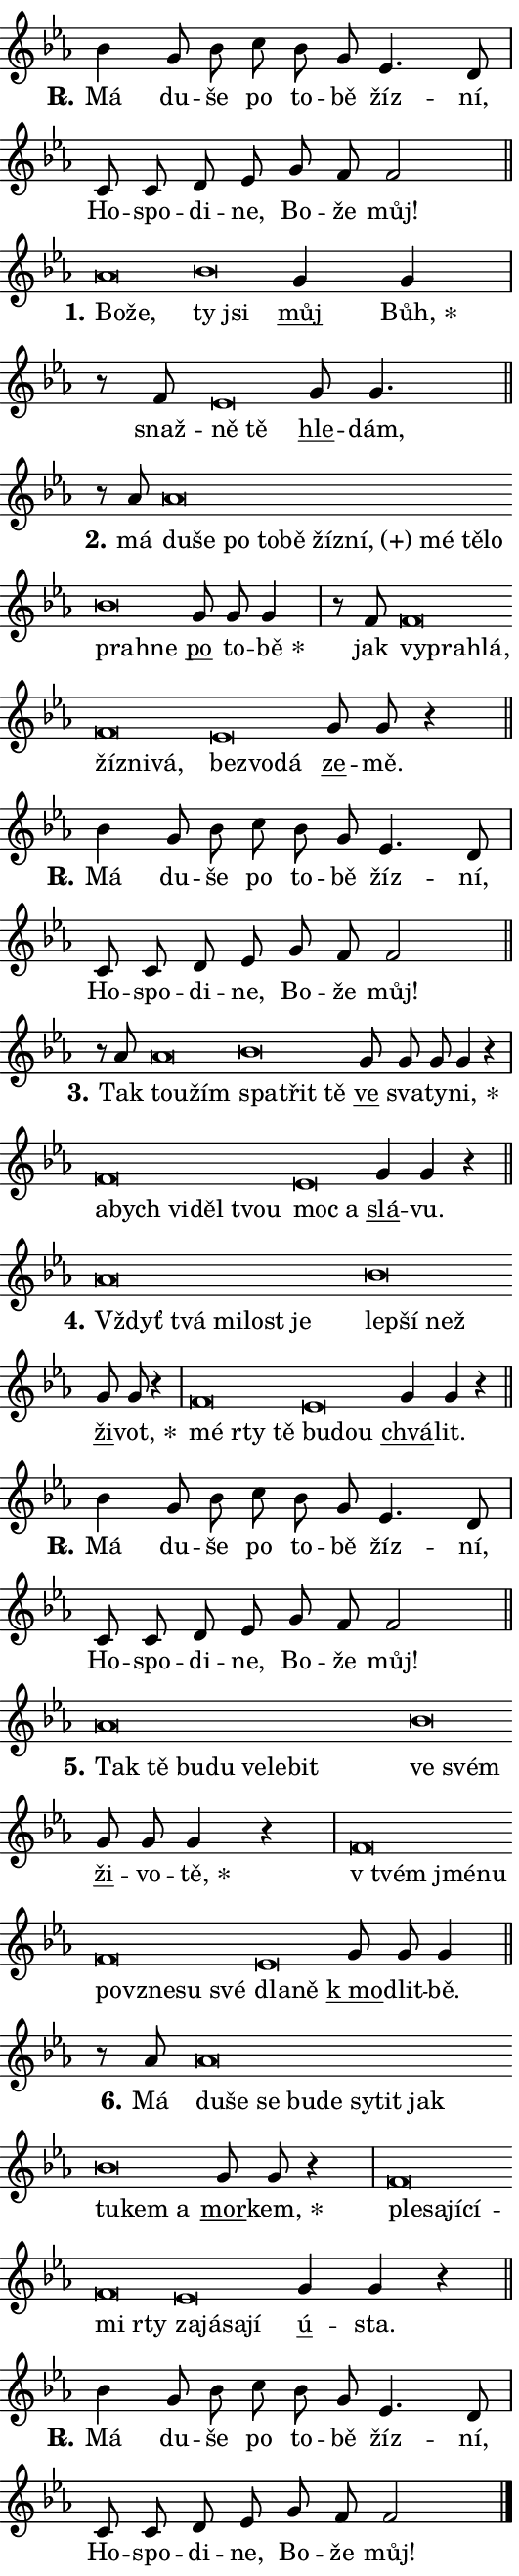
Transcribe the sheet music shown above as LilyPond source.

\version "2.24.0"
\header { tagline = "" }
\paper {
  indent = 0\cm
  top-margin = 0\cm
  right-margin = 0.13\cm % to fit lyric hyphens
  bottom-margin = 0\cm
  left-margin = 0\cm
  paper-width = 9\cm
  page-breaking = #ly:one-page-breaking
  system-system-spacing.basic-distance = #11
  score-system-spacing.basic-distance = #11
  ragged-last = ##f
}


%% Author: Thomas Morley
%% https://lists.gnu.org/archive/html/lilypond-user/2020-05/msg00002.html
#(define (line-position grob)
"Returns position of @var[grob} in current system:
   @code{'start}, if at first time-step
   @code{'end}, if at last time-step
   @code{'middle} otherwise
"
  (let* ((col (ly:item-get-column grob))
         (ln (ly:grob-object col 'left-neighbor))
         (rn (ly:grob-object col 'right-neighbor))
         (col-to-check-left (if (ly:grob? ln) ln col))
         (col-to-check-right (if (ly:grob? rn) rn col))
         (break-dir-left
           (and
             (ly:grob-property col-to-check-left 'non-musical #f)
             (ly:item-break-dir col-to-check-left)))
         (break-dir-right
           (and
             (ly:grob-property col-to-check-right 'non-musical #f)
             (ly:item-break-dir col-to-check-right))))
        (cond ((eqv? 1 break-dir-left) 'start)
              ((eqv? -1 break-dir-right) 'end)
              (else 'middle))))

#(define (tranparent-at-line-position vctor)
  (lambda (grob)
  "Relying on @code{line-position} select the relevant enry from @var{vctor}.
Used to determine transparency,"
    (case (line-position grob)
      ((end) (not (vector-ref vctor 0)))
      ((middle) (not (vector-ref vctor 1)))
      ((start) (not (vector-ref vctor 2))))))

noteHeadBreakVisibility =
#(define-music-function (break-visibility)(vector?)
"Makes @code{NoteHead}s transparent relying on @var{break-visibility}"
#{
  \override NoteHead.transparent =
    #(tranparent-at-line-position break-visibility)
#})

#(define delete-ledgers-for-transparent-note-heads
  (lambda (grob)
    "Reads whether a @code{NoteHead} is transparent.
If so this @code{NoteHead} is removed from @code{'note-heads} from
@var{grob}, which is supposed to be @code{LedgerLineSpanner}.
As a result ledgers are not printed for this @code{NoteHead}"
    (let* ((nhds-array (ly:grob-object grob 'note-heads))
           (nhds-list
             (if (ly:grob-array? nhds-array)
                 (ly:grob-array->list nhds-array)
                 '()))
           ;; Relies on the transparent-property being done before
           ;; Staff.LedgerLineSpanner.after-line-breaking is executed.
           ;; This is fragile ...
           (to-keep
             (remove
               (lambda (nhd)
                 (ly:grob-property nhd 'transparent #f))
               nhds-list)))
      ;; TODO find a better method to iterate over grob-arrays, similiar
      ;; to filter/remove etc for lists
      ;; For now rebuilt from scratch
      (set! (ly:grob-object grob 'note-heads)  '())
      (for-each
        (lambda (nhd)
          (ly:pointer-group-interface::add-grob grob 'note-heads nhd))
        to-keep))))

squashNotes = {
  \override NoteHead.X-extent = #'(-0.2 . 0.2)
  \override NoteHead.Y-extent = #'(-0.75 . 0)
  \override NoteHead.stencil =
    #(lambda (grob)
       (let ((pos (ly:grob-property grob 'staff-position)))
         (begin
           (if (< pos -7) (display "ERROR: Lower brevis then expected\n") (display ""))
           (if (<= pos -6) ly:text-interface::print ly:note-head::print))))
}
unSquashNotes = {
  \revert NoteHead.X-extent
  \revert NoteHead.Y-extent
  \revert NoteHead.stencil
}

hideNotes = \noteHeadBreakVisibility #begin-of-line-visible
unHideNotes = \noteHeadBreakVisibility #all-visible

% work-around for resetting accidentals
% https://lilypond.org/doc/v2.23/Documentation/notation/displaying-rhythms#unmetered-music
cadenzaMeasure = {
  \cadenzaOff
  \partial 1024 s1024
  \cadenzaOn
}

#(define-markup-command (accent layout props text) (markup?)
  "Underline accented syllable"
  (interpret-markup layout props
    #{\markup \override #'(offset . 4.3) \underline { #text }#}))

responsum = \markup \concat {
  "R" \hspace #-1.05 \path #0.1 #'((moveto 0 0.07) (lineto 0.9 0.8)) \hspace #0.05 "."
}

spaceSize = #0.6828661417322834 % exact space size for TeX Gyre Schola

\layout {
  \context {
    \Staff
    \remove "Time_signature_engraver"
    \override LedgerLineSpanner.after-line-breaking = #delete-ledgers-for-transparent-note-heads
  }
  \context {
    \Lyrics {
      \override LyricSpace.minimum-distance = \spaceSize
      \override LyricText.font-name = #"TeX Gyre Schola"
      \override LyricText.font-size = 1
      \override StanzaNumber.font-name = #"TeX Gyre Schola Bold"
      \override StanzaNumber.font-size = 1
    }
  }
  \context {
    \Score 
    \override NoteHead.text =
      #(lambda (grob) 
        (let ((pos (ly:grob-property grob 'staff-position)))
          #{\markup {
            \combine
              \halign #-0.55 \raise #(if (= pos -6) 0 0.5) \override #'(thickness . 2) \draw-line #'(3.2 . 0)
              \musicglyph "noteheads.sM1"
          }#}))
  }
}

% magnetic-lyrics.ily
%
%   written by
%     Jean Abou Samra <jean@abou-samra.fr>
%     Werner Lemberg <wl@gnu.org>
%
%   adapted by
%     Jiri Hon <jiri.hon@gmail.com>
%
% Version 2022-Apr-15

% https://www.mail-archive.com/lilypond-user@gnu.org/msg149350.html

#(define (Left_hyphen_pointer_engraver context)
   "Collect syllable-hyphen-syllable occurrences in lyrics and store
them in properties.  This engraver only looks to the left.  For
example, if the lyrics input is @code{foo -- bar}, it does the
following.

@itemize @bullet
@item
Set the @code{text} property of the @code{LyricHyphen} grob between
@q{foo} and @q{bar} to @code{foo}.

@item
Set the @code{left-hyphen} property of the @code{LyricText} grob with
text @q{foo} to the @code{LyricHyphen} grob between @q{foo} and
@q{bar}.
@end itemize

Use this auxiliary engraver in combination with the
@code{lyric-@/text::@/apply-@/magnetic-@/offset!} hook."
   (let ((hyphen #f)
         (text #f))
     (make-engraver
      (acknowledgers
       ((lyric-syllable-interface engraver grob source-engraver)
        (set! text grob)))
      (end-acknowledgers
       ((lyric-hyphen-interface engraver grob source-engraver)
        ;(when (not (grob::has-interface grob 'lyric-space-interface))
          (set! hyphen grob)));)
      ((stop-translation-timestep engraver)
       (when (and text hyphen)
         (ly:grob-set-object! text 'left-hyphen hyphen))
       (set! text #f)
       (set! hyphen #f)))))

#(define (lyric-text::apply-magnetic-offset! grob)
   "If the space between two syllables is less than the value in
property @code{LyricText@/.details@/.squash-threshold}, move the right
syllable to the left so that it gets concatenated with the left
syllable.

Use this function as a hook for
@code{LyricText@/.after-@/line-@/breaking} if the
@code{Left_@/hyphen_@/pointer_@/engraver} is active."
   (let ((hyphen (ly:grob-object grob 'left-hyphen #f)))
     (when hyphen
       (let ((left-text (ly:spanner-bound hyphen LEFT)))
         (when (grob::has-interface left-text 'lyric-syllable-interface)
           (let* ((common (ly:grob-common-refpoint grob left-text X))
                  (this-x-ext (ly:grob-extent grob common X))
                  (left-x-ext
                   (begin
                     ;; Trigger magnetism for left-text.
                     (ly:grob-property left-text 'after-line-breaking)
                     (ly:grob-extent left-text common X)))
                  ;; `delta` is the gap width between two syllables.
                  (delta (- (interval-start this-x-ext)
                            (interval-end left-x-ext)))
                  (details (ly:grob-property grob 'details))
                  (threshold (assoc-get 'squash-threshold details 0.2)))
             (when (< delta threshold)
               (let* (;; We have to manipulate the input text so that
                      ;; ligatures crossing syllable boundaries are not
                      ;; disabled.  For languages based on the Latin
                      ;; script this is essentially a beautification.
                      ;; However, for non-Western scripts it can be a
                      ;; necessity.
                      (lt (ly:grob-property left-text 'text))
                      (rt (ly:grob-property grob 'text))
                      (is-space (grob::has-interface hyphen 'lyric-space-interface))
                      (space (if is-space " " ""))
                      (extra-delta (if is-space spaceSize 0))
                      ;; Append new syllable.
                      (ltrt-space (if (and (string? lt) (string? rt))
                                (string-append lt space rt)
                                (make-concat-markup (list lt space rt))))
                      ;; Right-align `ltrt` to the right side.
                      (ltrt-space-markup (grob-interpret-markup
                               grob
                               (make-translate-markup
                                (cons (interval-length this-x-ext) 0)
                                (make-right-align-markup ltrt-space)))))
                 (begin
                   ;; Don't print `left-text`.
                   (ly:grob-set-property! left-text 'stencil #f)
                   ;; Set text and stencil (which holds all collected
                   ;; syllables so far) and shift it to the left.
                   (ly:grob-set-property! grob 'text ltrt-space)
                   (ly:grob-set-property! grob 'stencil ltrt-space-markup)
                   (ly:grob-translate-axis! grob (- (- delta extra-delta)) X))))))))))


#(define (lyric-hyphen::displace-bounds-first grob)
   ;; Make very sure this callback isn't triggered too early.
   (let ((left (ly:spanner-bound grob LEFT))
         (right (ly:spanner-bound grob RIGHT)))
     (ly:grob-property left 'after-line-breaking)
     (ly:grob-property right 'after-line-breaking)
     (ly:lyric-hyphen::print grob)))

squashThreshold = #0.4

\layout {
  \context {
    \Lyrics
    \consists #Left_hyphen_pointer_engraver
    \override LyricText.after-line-breaking =
      #lyric-text::apply-magnetic-offset!
    \override LyricHyphen.stencil = #lyric-hyphen::displace-bounds-first
    \override LyricText.details.squash-threshold = \squashThreshold
    \override LyricHyphen.minimum-distance = 0
    \override LyricHyphen.minimum-length = \squashThreshold
  }
}

squashText = \override LyricText.details.squash-threshold = 9999
unSquashText = \override LyricText.details.squash-threshold = \squashThreshold

leftText = \override LyricText.self-alignment-X = #LEFT
unLeftText = \revert LyricText.self-alignment-X

starOffset = #(lambda (grob) 
                (let ((x_offset (ly:self-alignment-interface::aligned-on-x-parent grob)))
                  (if (= x_offset 0) 0 (+ x_offset 1.2))))

star = #(define-music-function (syllable)(string?)
"Append star separator at the end of a syllable"
#{
  \once \override LyricText.X-offset = #starOffset
  \lyricmode { \markup {
    #syllable
    \override #'((font-name . "TeX Gyre Schola Bold")) \hspace #0.2 \lower #0.65 \larger "*"
  } }
#})

starAccent = #(define-music-function (syllable)(string?)
"Append star separator at the end of a syllable and make accent"
#{
  \once \override LyricText.X-offset = #starOffset
  \lyricmode { \markup {
    \accent #syllable
    \override #'((font-name . "TeX Gyre Schola Bold")) \hspace #0.2 \lower #0.65 \larger "*"
  } }
#})

breath = #(define-music-function (syllable)(string?)
"Append breathing indicator at the end of a syllable"
#{
  \lyricmode { \markup { #syllable "+" } }
#})

optionalBreath = #(define-music-function (syllable)(string?)
"Append optional breathing indicator at the end of a syllable"
#{
  \lyricmode { \markup { #syllable "(+)" } }
#})


\score {
    <<
        \new Voice = "melody" { \cadenzaOn \key es \major \relative { bes'4 g8 bes c bes g es4. d8 \cadenzaMeasure \bar "|" c8 c d es g f f2 \cadenzaMeasure \bar "||" \break } }
        \new Lyrics \lyricsto "melody" { \lyricmode { \set stanza = \responsum
Má du -- še po to -- bě žíz -- ní, Ho -- spo -- di -- ne, Bo -- že můj! } }
    >>
    \layout {}
}

\score {
    <<
        \new Voice = "melody" { \cadenzaOn \key es \major \relative { \squashNotes as'\breve*1/16 \hideNotes \breve*1/16 \bar "" \unHideNotes \unSquashNotes \squashNotes bes\breve*1/16 \hideNotes \breve*1/16 \bar "" \unHideNotes \unSquashNotes \bar "" g4 g \cadenzaMeasure \bar "|" r8 f \squashNotes es\breve*1/16 \hideNotes \breve*1/16 \bar "" \unHideNotes \unSquashNotes \bar "" g8 g4. \cadenzaMeasure \bar "||" \break } }
        \new Lyrics \lyricsto "melody" { \lyricmode { \set stanza = "1."
\leftText Bo -- \squashText že, \unSquashText ty \squashText jsi \unLeftText \unSquashText \markup \accent můj \star Bůh, snaž -- \leftText ně \squashText tě \unLeftText \unSquashText \markup \accent hle -- dám, } }
    >>
    \layout {}
}

\score {
    <<
        \new Voice = "melody" { \cadenzaOn \key es \major \relative { r8 as' \squashNotes as\breve*1/16 \hideNotes \breve*1/16 \bar "" \breve*1/16 \bar "" \breve*1/16 \bar "" \breve*1/16 \bar "" \breve*1/16 \bar "" \breve*1/16 \bar "" \breve*1/16 \bar "" \breve*1/16 \breve*1/16 \bar "" \unHideNotes \unSquashNotes \squashNotes bes\breve*1/16 \hideNotes \breve*1/16 \bar "" \unHideNotes \unSquashNotes \bar "" g8 g g4 \cadenzaMeasure \bar "|" r8 f \squashNotes f\breve*1/16 \hideNotes \breve*1/16 \bar "" \breve*1/16 \bar "" \breve*1/16 \bar "" \breve*1/16 \breve*1/16 \bar "" \unHideNotes \unSquashNotes \squashNotes es\breve*1/16 \hideNotes \breve*1/16 \breve*1/16 \bar "" \unHideNotes \unSquashNotes \bar "" g8 g r4 \cadenzaMeasure \bar "||" \break } }
        \new Lyrics \lyricsto "melody" { \lyricmode { \set stanza = "2."
má \leftText du -- \squashText še po to -- bě žíz -- \optionalBreath ní, mé tě -- lo \unSquashText pra -- \squashText hne \unLeftText \unSquashText \markup \accent po to -- \star bě jak \leftText vy -- \squashText pra -- hlá, žíz -- ni -- vá, \unSquashText bez -- \squashText vo -- dá \unLeftText \unSquashText \markup \accent ze -- mě. } }
    >>
    \layout {}
}

\score {
    <<
        \new Voice = "melody" { \cadenzaOn \key es \major \relative { bes'4 g8 bes c bes g es4. d8 \cadenzaMeasure \bar "|" c8 c d es g f f2 \cadenzaMeasure \bar "||" \break } }
        \new Lyrics \lyricsto "melody" { \lyricmode { \set stanza = \responsum
Má du -- še po to -- bě žíz -- ní, Ho -- spo -- di -- ne, Bo -- že můj! } }
    >>
    \layout {}
}

\score {
    <<
        \new Voice = "melody" { \cadenzaOn \key es \major \relative { r8 as' \squashNotes as\breve*1/16 \hideNotes \breve*1/16 \bar "" \unHideNotes \unSquashNotes \squashNotes bes\breve*1/16 \hideNotes \breve*1/16 \breve*1/16 \bar "" \unHideNotes \unSquashNotes \bar "" g8 g g g4 r \cadenzaMeasure \bar "|" \squashNotes f\breve*1/16 \hideNotes \breve*1/16 \bar "" \breve*1/16 \bar "" \breve*1/16 \breve*1/16 \bar "" \unHideNotes \unSquashNotes \squashNotes es\breve*1/16 \hideNotes \breve*1/16 \bar "" \unHideNotes \unSquashNotes \bar "" g4 g4 r \cadenzaMeasure \bar "||" \break } }
        \new Lyrics \lyricsto "melody" { \lyricmode { \set stanza = "3."
Tak \leftText tou -- \squashText žím \unSquashText spa -- \squashText třit tě \unLeftText \unSquashText \markup \accent ve sva -- ty -- \star ni, \leftText a -- \squashText bych vi -- děl tvou \unSquashText moc \squashText a \unLeftText \unSquashText \markup \accent slá -- vu. } }
    >>
    \layout {}
}

\score {
    <<
        \new Voice = "melody" { \cadenzaOn \key es \major \relative { \squashNotes as'\breve*1/16 \hideNotes \breve*1/16 \bar "" \breve*1/16 \bar "" \breve*1/16 \breve*1/16 \bar "" \unHideNotes \unSquashNotes \squashNotes bes\breve*1/16 \hideNotes \breve*1/16 \breve*1/16 \bar "" \unHideNotes \unSquashNotes \bar "" g8 g r4 \cadenzaMeasure \bar "|" \squashNotes f\breve*1/16 \hideNotes \breve*1/16 \breve*1/16 \bar "" \unHideNotes \unSquashNotes \squashNotes es\breve*1/16 \hideNotes \breve*1/16 \bar "" \unHideNotes \unSquashNotes \bar "" g4 g r \cadenzaMeasure \bar "||" \break } }
        \new Lyrics \lyricsto "melody" { \lyricmode { \set stanza = "4."
\leftText Vždyť \squashText tvá mi -- lost je \unSquashText lep -- \squashText ší než \unLeftText \unSquashText \markup \accent ži -- \star vot, \leftText mé \squashText rty tě \unSquashText bu -- \squashText dou \unLeftText \unSquashText \markup \accent chvá -- lit. } }
    >>
    \layout {}
}

\score {
    <<
        \new Voice = "melody" { \cadenzaOn \key es \major \relative { bes'4 g8 bes c bes g es4. d8 \cadenzaMeasure \bar "|" c8 c d es g f f2 \cadenzaMeasure \bar "||" \break } }
        \new Lyrics \lyricsto "melody" { \lyricmode { \set stanza = \responsum
Má du -- še po to -- bě žíz -- ní, Ho -- spo -- di -- ne, Bo -- že můj! } }
    >>
    \layout {}
}

\score {
    <<
        \new Voice = "melody" { \cadenzaOn \key es \major \relative { \squashNotes as'\breve*1/16 \hideNotes \breve*1/16 \bar "" \breve*1/16 \bar "" \breve*1/16 \bar "" \breve*1/16 \bar "" \breve*1/16 \breve*1/16 \bar "" \unHideNotes \unSquashNotes \squashNotes bes\breve*1/16 \hideNotes \breve*1/16 \bar "" \unHideNotes \unSquashNotes \bar "" g8 g g4 r \cadenzaMeasure \bar "|" \squashNotes f\breve*1/16 \hideNotes \breve*1/16 \bar "" \breve*1/16 \bar "" \breve*1/16 \bar "" \breve*1/16 \bar "" \breve*1/16 \breve*1/16 \bar "" \unHideNotes \unSquashNotes \squashNotes es\breve*1/16 \hideNotes \breve*1/16 \bar "" \unHideNotes \unSquashNotes \bar "" g8 g g4 \cadenzaMeasure \bar "||" \break } }
        \new Lyrics \lyricsto "melody" { \lyricmode { \set stanza = "5."
\leftText Tak \squashText tě bu -- du ve -- le -- bit \unSquashText ve \squashText svém \unLeftText \unSquashText \markup \accent ži -- vo -- \star tě, \leftText "v tvém" \squashText jmé -- nu po -- vzne -- su své \unSquashText dla -- \squashText ně \unLeftText \unSquashText \markup \accent "k mo" -- dlit -- bě. } }
    >>
    \layout {}
}

\score {
    <<
        \new Voice = "melody" { \cadenzaOn \key es \major \relative { r8 as' \squashNotes as\breve*1/16 \hideNotes \breve*1/16 \bar "" \breve*1/16 \bar "" \breve*1/16 \bar "" \breve*1/16 \bar "" \breve*1/16 \bar "" \breve*1/16 \breve*1/16 \bar "" \unHideNotes \unSquashNotes \squashNotes bes\breve*1/16 \hideNotes \breve*1/16 \breve*1/16 \bar "" \unHideNotes \unSquashNotes \bar "" g8 g r4 \cadenzaMeasure \bar "|" \squashNotes f\breve*1/16 \hideNotes \breve*1/16 \bar "" \breve*1/16 \bar "" \breve*1/16 \bar "" \breve*1/16 \breve*1/16 \bar "" \unHideNotes \unSquashNotes \squashNotes es\breve*1/16 \hideNotes \breve*1/16 \bar "" \breve*1/16 \breve*1/16 \bar "" \unHideNotes \unSquashNotes \bar "" g4 g r \cadenzaMeasure \bar "||" \break } }
        \new Lyrics \lyricsto "melody" { \lyricmode { \set stanza = "6."
Má \leftText du -- \squashText še se bu -- de sy -- tit jak \unSquashText tu -- \squashText kem a \unLeftText \unSquashText \markup \accent mor -- \star kem, \leftText ple -- \squashText sa -- jí -- cí -- mi rty \unSquashText za -- \squashText já -- sa -- jí \unLeftText \unSquashText \markup \accent ú -- sta. } }
    >>
    \layout {}
}

\score {
    <<
        \new Voice = "melody" { \cadenzaOn \key es \major \relative { bes'4 g8 bes c bes g es4. d8 \cadenzaMeasure \bar "|" c8 c d es g f f2 \cadenzaMeasure \bar "||" \break } \bar "|." }
        \new Lyrics \lyricsto "melody" { \lyricmode { \set stanza = \responsum
Má du -- še po to -- bě žíz -- ní, Ho -- spo -- di -- ne, Bo -- že můj! } }
    >>
    \layout {}
}
